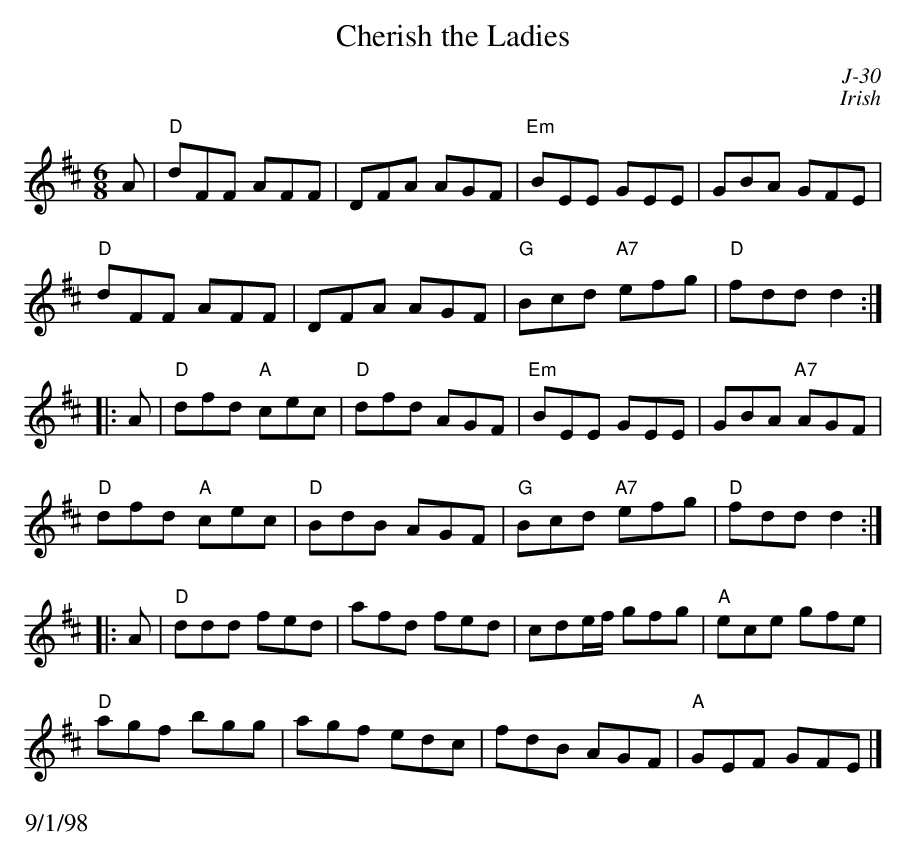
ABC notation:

X:1
T: Cherish the Ladies
C: J-30
C: Irish
M: 6/8
K: D
A| "D"dFF AFF| DFA AGF| "Em"BEE GEE| GBA GFE|
   "D"dFF AFF| DFA AGF| "G"Bcd "A7"efg| "D"fdd d2 :|
|:\
A| "D"dfd "A"cec| "D"dfd AGF| "Em"BEE GEE| GBA "A7"AGF|
   "D"dfd "A"cec| "D"BdB AGF| "G"Bcd "A7"efg| "D"fdd d2:|
|:\
A| "D"ddd fed| afd fed| cde/f/ gfg| "A"ece gfe|
   "D"agf bgg| agf edc| fdB AGF| "A"GEF GFE |]
